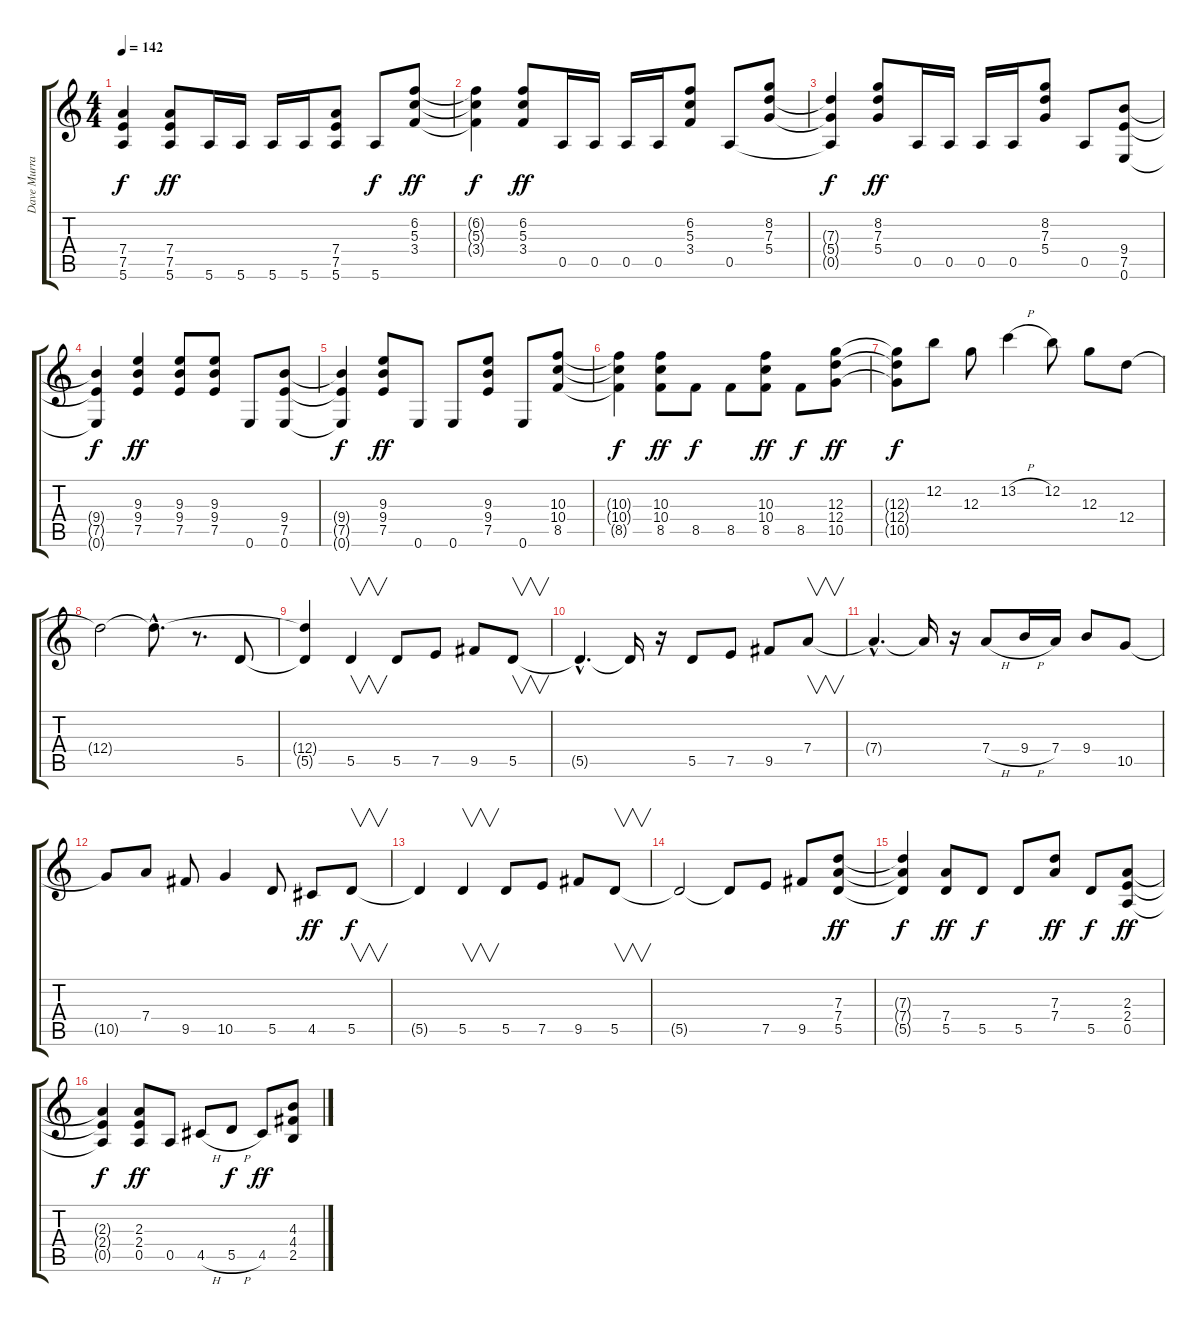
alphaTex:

\track ("Dave Murray" "Dave Murra") {instrument overdrivenguitar}
\staff {score tabs}
\tuning (E4 B3 G3 D3 A2 E2) {hide}
\ts (4 4)
\tempo 142
\clef g2
\ks c
(7.4{t} 7.5{t} 5.6{t}).4{dy f} (7.4 7.5 5.6).8{dy ff} 5.6.16 5.6.16 5.6.16 5.6.16 (7.4 7.5 5.6).8 5.6.8{dy f} (6.2 5.3 3.4).8{dy ff} |
(6.2{t} 5.3{t} 3.4{t}).4{dy f} (6.2 5.3 3.4).8{dy ff} 0.5.16 0.5.16 0.5.16 0.5.16 (6.2 5.3 3.4).8 0.5.8 (8.2 7.3 5.4).8 |
(7.3{t} 5.4{t} 0.5{t}).4{dy f} (8.2 7.3 5.4).8{dy ff} 0.5.16 0.5.16 0.5.16 0.5.16 (8.2 7.3 5.4).8 0.5.8 (9.4 7.5 0.6).8 |
(9.4{t} 7.5{t} 0.6{t}).4{dy f} (9.3 9.4 7.5).4{dy ff} (9.3 9.4 7.5).8 (9.3 9.4 7.5).8 0.6.8 (9.4 7.5 0.6).8 |
(9.4{t} 7.5{t} 0.6{t}).4{dy f} (9.3 9.4 7.5).8{dy ff} 0.6.8 0.6.8 (9.3 9.4 7.5).8 0.6.8 (10.3 10.4 8.5).8 |
(10.3{t} 10.4{t} 8.5{t}).4{dy f} (10.3 10.4 8.5).8{dy ff} 8.5.8{dy f} 8.5.8 (10.3 10.4 8.5).8{dy ff} 8.5.8{dy f} (12.3 12.4 10.5).8{dy ff} |
(12.3{t} 12.4{t} 10.5{t}).8{dy f} 12.2.8 12.3.8 13.2{h}.4 12.2.8 12.3.8 12.4.8 |
12.4{t}.2 12.4{hac t}.8{d} r.8{d} 5.5.8 |
(12.4{t} 5.5{t}).4 5.5.4{v} 5.5.8 7.5.8 9.5.8 5.5.8{v} |
5.5{hac t}.4{d} 5.5{t}.16 r.16 5.5.8 7.5.8 9.5.8 7.4.8{v} |
7.4{hac t}.4{d} 7.4{t}.16 r.16 7.4{h}.8 9.4{h}.16 7.4.16 9.4.8 10.5.8 |
10.5{t}.8 7.4.8 9.5.8 10.5.4 5.5.8 4.5.8{dy ff} 5.5.8{v dy f} |
5.5{t}.4 5.5.4{v} 5.5.8 7.5.8 9.5.8 5.5.8{v} |
5.5{t}.2 5.5{t}.8 7.5.8 9.5.8 (7.3 7.4 5.5).8{dy ff} |
(7.3{t} 7.4{t} 5.5{t}).4{dy f} (7.4 5.5).8{dy ff} 5.5.8{dy f} 5.5.8 (7.3 7.4).8{dy ff} 5.5.8{dy f} (2.3 2.4 0.5).8{dy ff} |
(2.3{t} 2.4{t} 0.5{t}).4{dy f} (2.3 2.4 0.5).8{dy ff} 0.5.8 4.5{h}.8 5.5{h}.8{dy f} 4.5.8{dy ff} (4.3 4.4 2.5).8
